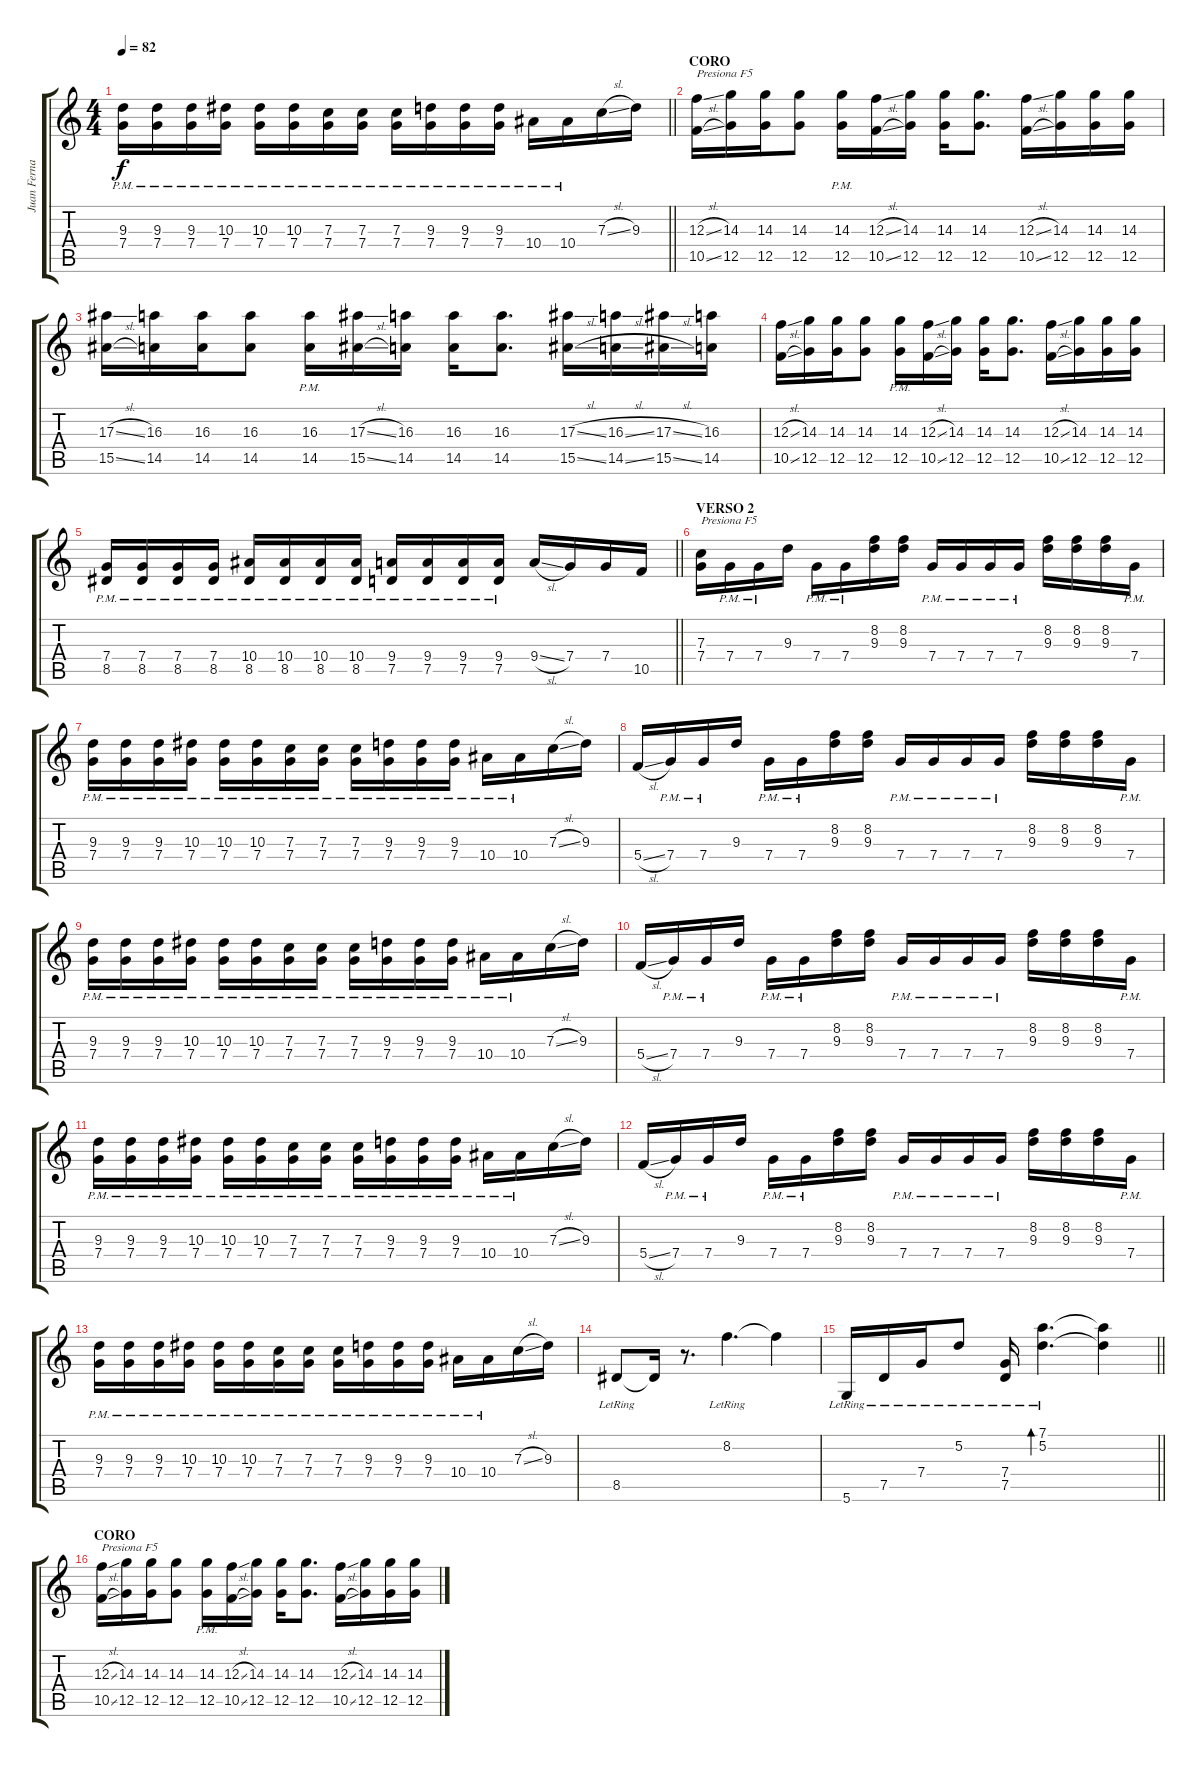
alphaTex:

\track ("Juan Fernando" "Juan Ferna") {instrument distortionguitar}
\staff {score tabs}
\tuning (D4 A3 F3 C3 G2 D2) {hide}
\ts (4 4)
\tempo 82
\clef g2
\barLineRight lightlight
\ks c
(9.3 7.4{pm}).16{dy f} (9.3 7.4{pm}).16 (9.3{pm} 7.4{pm}).16 (10.3{pm} 7.4{pm}).16 (10.3{pm} 7.4{pm}).16 (10.3{pm} 7.4{pm}).16 (7.3{pm} 7.4{pm}).16 (7.3{pm} 7.4{pm}).16 (7.3{pm} 7.4{pm}).16 (9.3{pm} 7.4{pm}).16 (9.3{pm} 7.4{pm}).16 (9.3{pm} 7.4{pm}).16 10.4{pm}.16 10.4{pm}.16 7.3{sl}.16 9.3.16 |
\section ("" "CORO")
(12.3{sl} 10.5{sl}).16{txt "Presiona F5" volume 9 instrument distortionguitar} (14.3 12.5).16 (14.3 12.5).16 (14.3 12.5).8 (14.3{pm} 12.5{pm}).16 (12.3{sl} 10.5{sl}).16 (14.3 12.5).16 (14.3 12.5).16 (14.3 12.5).8{d} (12.3{sl} 10.5{sl}).16 (14.3 12.5).16 (14.3 12.5).16 (14.3 12.5).16 |
(17.3{sl} 15.5{sl}).16 (16.3 14.5).16 (16.3 14.5).16 (16.3 14.5).8 (16.3{pm} 14.5{pm}).16 (17.3{sl} 15.5{sl}).16 (16.3 14.5).16 (16.3 14.5).16 (16.3 14.5).8{d} (17.3{sl} 15.5{sl}).16 (16.3{sl} 14.5{sl}).16 (17.3{sl} 15.5{sl}).16 (16.3 14.5).16 |
(12.3{sl} 10.5{sl}).16 (14.3 12.5).16 (14.3 12.5).16 (14.3 12.5).8 (14.3{pm} 12.5{pm}).16 (12.3{sl} 10.5{sl}).16 (14.3 12.5).16 (14.3 12.5).16 (14.3 12.5).8{d} (12.3{sl} 10.5{sl}).16 (14.3 12.5).16 (14.3 12.5).16 (14.3 12.5).16 |
\barLineRight lightlight
(7.4{pm} 8.5{pm}).16{volume 9 instrument electricguitarjazz} (7.4{pm} 8.5{pm}).16 (7.4{pm} 8.5{pm}).16 (7.4{pm} 8.5{pm}).16 (10.4{pm} 8.5{pm}).16 (10.4{pm} 8.5{pm}).16 (10.4{pm} 8.5{pm}).16 (10.4{pm} 8.5{pm}).16 (9.4{pm} 7.5{pm}).16 (9.4{pm} 7.5{pm}).16 (9.4{pm} 7.5{pm}).16 (9.4{pm} 7.5{pm}).16 9.4{sl}.16 7.4.16 7.4.16 10.5.16 |
\section ("" "VERSO 2")
(7.3 7.4).16{txt "Presiona F5" volume 12 balance 10 instrument electricguitarjazz} 7.4{pm}.16 7.4{pm}.16 9.3.16 7.4{pm}.16 7.4{pm}.16 (8.2 9.3).16 (8.2 9.3).16 7.4{pm}.16 7.4{pm}.16 7.4{pm}.16 7.4{pm}.16 (8.2 9.3).16 (8.2 9.3).16 (8.2 9.3).16 7.4{pm}.16 |
(9.3 7.4{pm}).16 (9.3 7.4{pm}).16 (9.3{pm} 7.4{pm}).16 (10.3{pm} 7.4{pm}).16 (10.3{pm} 7.4{pm}).16 (10.3{pm} 7.4{pm}).16 (7.3{pm} 7.4{pm}).16 (7.3{pm} 7.4{pm}).16 (7.3{pm} 7.4{pm}).16 (9.3{pm} 7.4{pm}).16 (9.3{pm} 7.4{pm}).16 (9.3{pm} 7.4{pm}).16 10.4{pm}.16 10.4{pm}.16 7.3{sl}.16 9.3.16 |
5.4{sl}.16 7.4{pm}.16 7.4{pm}.16 9.3.16 7.4{pm}.16 7.4{pm}.16 (8.2 9.3).16 (8.2 9.3).16 7.4{pm}.16 7.4{pm}.16 7.4{pm}.16 7.4{pm}.16 (8.2 9.3).16 (8.2 9.3).16 (8.2 9.3).16 7.4{pm}.16 |
(9.3 7.4{pm}).16 (9.3 7.4{pm}).16 (9.3{pm} 7.4{pm}).16 (10.3{pm} 7.4{pm}).16 (10.3{pm} 7.4{pm}).16 (10.3{pm} 7.4{pm}).16 (7.3{pm} 7.4{pm}).16 (7.3{pm} 7.4{pm}).16 (7.3{pm} 7.4{pm}).16 (9.3{pm} 7.4{pm}).16 (9.3{pm} 7.4{pm}).16 (9.3{pm} 7.4{pm}).16 10.4{pm}.16 10.4{pm}.16 7.3{sl}.16 9.3.16 |
5.4{sl}.16 7.4{pm}.16 7.4{pm}.16 9.3.16 7.4{pm}.16 7.4{pm}.16 (8.2 9.3).16 (8.2 9.3).16 7.4{pm}.16 7.4{pm}.16 7.4{pm}.16 7.4{pm}.16 (8.2 9.3).16 (8.2 9.3).16 (8.2 9.3).16 7.4{pm}.16 |
(9.3 7.4{pm}).16 (9.3 7.4{pm}).16 (9.3{pm} 7.4{pm}).16 (10.3{pm} 7.4{pm}).16 (10.3{pm} 7.4{pm}).16 (10.3{pm} 7.4{pm}).16 (7.3{pm} 7.4{pm}).16 (7.3{pm} 7.4{pm}).16 (7.3{pm} 7.4{pm}).16 (9.3{pm} 7.4{pm}).16 (9.3{pm} 7.4{pm}).16 (9.3{pm} 7.4{pm}).16 10.4{pm}.16 10.4{pm}.16 7.3{sl}.16 9.3.16 |
5.4{sl}.16 7.4{pm}.16 7.4{pm}.16 9.3.16 7.4{pm}.16 7.4{pm}.16 (8.2 9.3).16 (8.2 9.3).16 7.4{pm}.16 7.4{pm}.16 7.4{pm}.16 7.4{pm}.16 (8.2 9.3).16 (8.2 9.3).16 (8.2 9.3).16 7.4{pm}.16 |
(9.3 7.4{pm}).16 (9.3 7.4{pm}).16 (9.3{pm} 7.4{pm}).16 (10.3{pm} 7.4{pm}).16 (10.3{pm} 7.4{pm}).16 (10.3{pm} 7.4{pm}).16 (7.3{pm} 7.4{pm}).16 (7.3{pm} 7.4{pm}).16 (7.3{pm} 7.4{pm}).16 (9.3{pm} 7.4{pm}).16 (9.3{pm} 7.4{pm}).16 (9.3{pm} 7.4{pm}).16 10.4{pm}.16 10.4{pm}.16 7.3{sl}.16 9.3.16 |
8.5{lr}.8 8.5{t}.16 r.8{d} 8.2{lr}.4{d} 8.2{t}.4 |
\barLineRight lightlight
5.6{lr}.16 7.5{lr}.16 7.4{lr}.16 5.2{lr}.8 (7.4{lr} 7.5).16 (7.1{lr} 5.2{lr}).4{d bd 120} (7.1{t} 5.2{t}).4 |
\section ("" "CORO")
(12.3{sl} 10.5{sl}).16{txt "Presiona F5" volume 9 instrument distortionguitar} (14.3 12.5).16 (14.3 12.5).16 (14.3 12.5).8 (14.3{pm} 12.5{pm}).16 (12.3{sl} 10.5{sl}).16 (14.3 12.5).16 (14.3 12.5).16 (14.3 12.5).8{d} (12.3{sl} 10.5{sl}).16 (14.3 12.5).16 (14.3 12.5).16 (14.3 12.5).16
